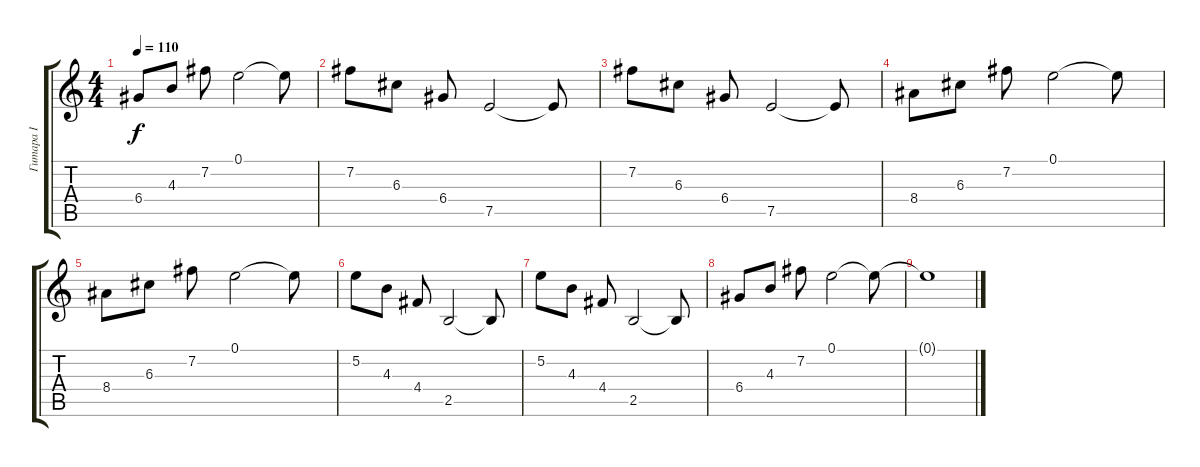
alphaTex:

\track ("Гитара I" "Гитара I") {instrument electricguitarclean}
\staff {score tabs}
\tuning (E4 B3 G3 D3 A2 E2) {hide}
\ts (4 4)
\tempo 110
\clef g2
\ks c
6.4.8{dy f} 4.3.8 7.2.8 0.1.2 0.1{t}.8 |
7.2.8 6.3.8 6.4.8 7.5.2 7.5{t}.8 |
7.2.8 6.3.8 6.4.8 7.5.2 7.5{t}.8 |
8.4.8 6.3.8 7.2.8 0.1.2 0.1{t}.8 |
8.4.8 6.3.8 7.2.8 0.1.2 0.1{t}.8 |
5.2.8 4.3.8 4.4.8 2.5.2 2.5{t}.8 |
5.2.8 4.3.8 4.4.8 2.5.2 2.5{t}.8 |
6.4.8{volume 16} 4.3.8 7.2.8 0.1.2 0.1{t}.8 |
0.1{t}.1
